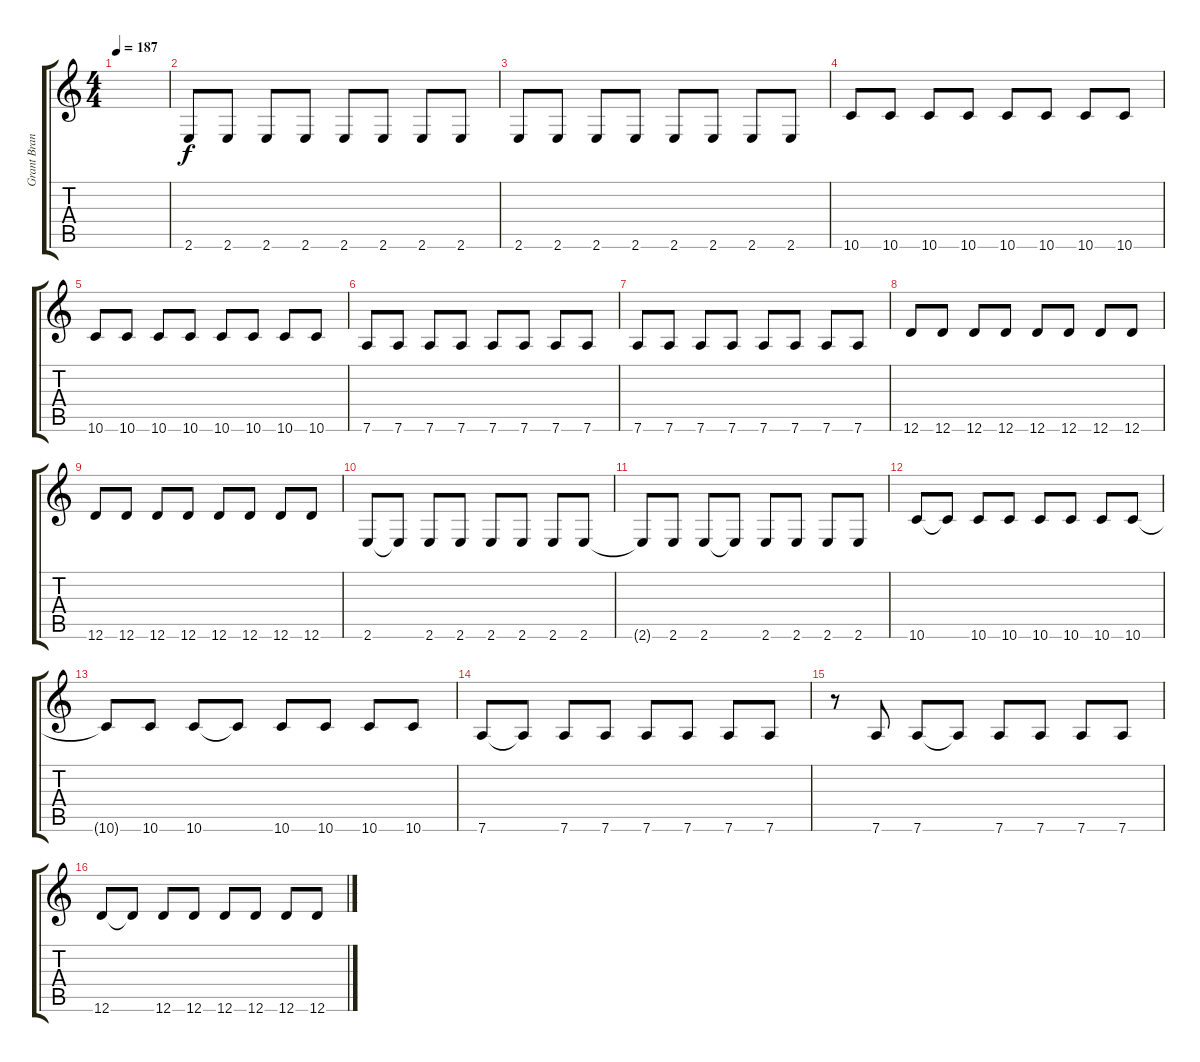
\track ("Grant Brandell" "Grant Bran") {instrument electricbassfinger}
\staff {score tabs}
\tuning (E4 B3 G3 D3 A2 D2) {hide}
\ts (4 4)
\tempo 187
\clef g2
\ks c
|
2.6.8 2.6.8 2.6.8 2.6.8 2.6.8 2.6.8 2.6.8 2.6.8 |
2.6.8 2.6.8 2.6.8 2.6.8 2.6.8 2.6.8 2.6.8 2.6.8 |
10.6.8 10.6.8 10.6.8 10.6.8 10.6.8 10.6.8 10.6.8 10.6.8 |
10.6.8 10.6.8 10.6.8 10.6.8 10.6.8 10.6.8 10.6.8 10.6.8 |
7.6.8 7.6.8 7.6.8 7.6.8 7.6.8 7.6.8 7.6.8 7.6.8 |
7.6.8 7.6.8 7.6.8 7.6.8 7.6.8 7.6.8 7.6.8 7.6.8 |
12.6.8 12.6.8 12.6.8 12.6.8 12.6.8 12.6.8 12.6.8 12.6.8 |
12.6.8 12.6.8 12.6.8 12.6.8 12.6.8 12.6.8 12.6.8 12.6.8 |
2.6.8 2.6{t}.8 2.6.8 2.6.8 2.6.8 2.6.8 2.6.8 2.6.8 |
2.6{t}.8 2.6.8 2.6.8 2.6{t}.8 2.6.8 2.6.8 2.6.8 2.6.8 |
10.6.8 10.6{t}.8 10.6.8 10.6.8 10.6.8 10.6.8 10.6.8 10.6.8 |
10.6{t}.8 10.6.8 10.6.8 10.6{t}.8 10.6.8 10.6.8 10.6.8 10.6.8 |
7.6.8 7.6{t}.8 7.6.8 7.6.8 7.6.8 7.6.8 7.6.8 7.6.8 |
r.8 7.6.8 7.6.8 7.6{t}.8 7.6.8 7.6.8 7.6.8 7.6.8 |
12.6.8 12.6{t}.8 12.6.8 12.6.8 12.6.8 12.6.8 12.6.8 12.6.8
